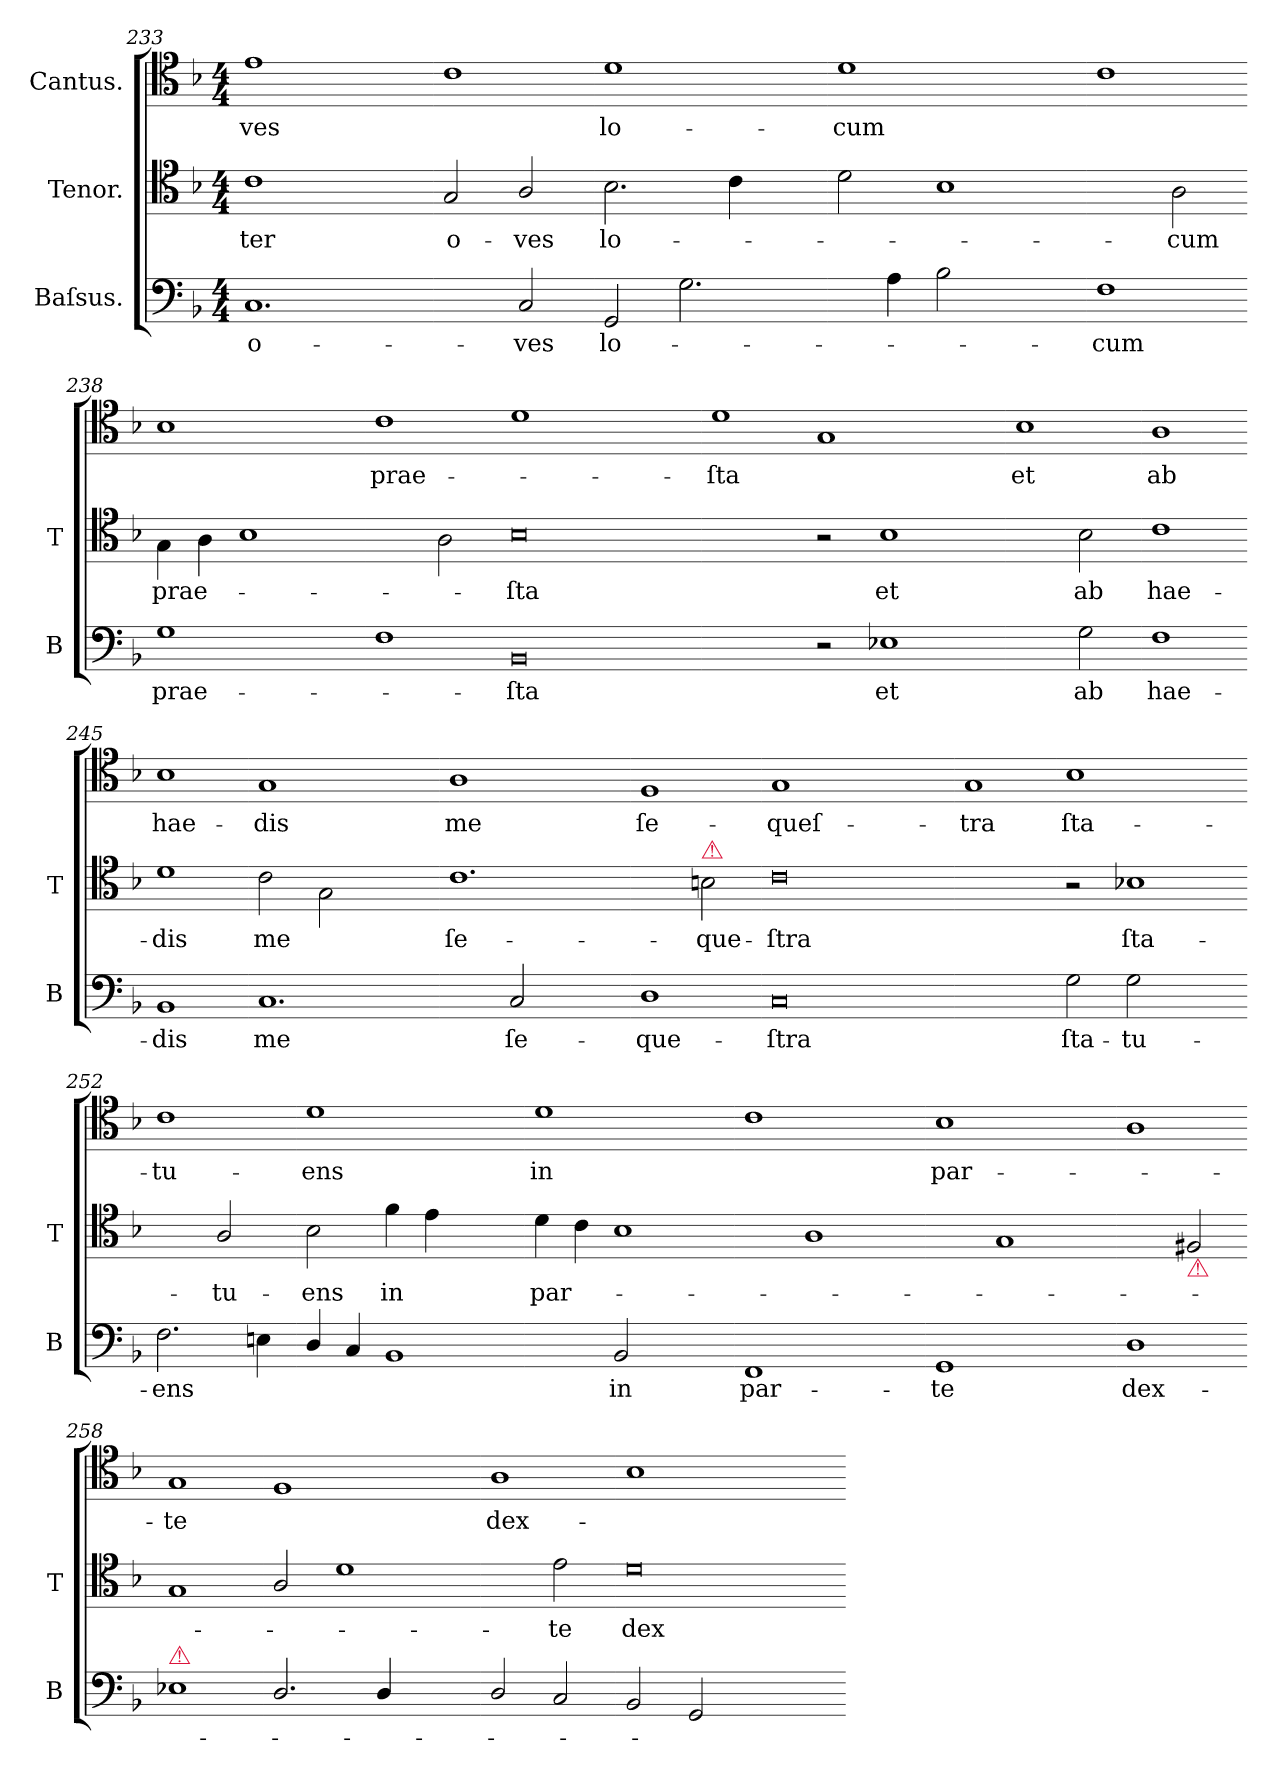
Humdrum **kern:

**kern	**text	**kern	**text	**kern	**text
*part3	*part3	*part2	*part2	*part1	*part1
*staff3	*staff3	*staff2	*staff2	*staff1	*staff1
*I"Baſsus.	*	*I"Tenor.	*	*I"Cantus.	*
*I'B	*	*I'T	*	*	*
*clefF4	*	*clefC4	*	*clefC4	*
*k[b-]	*	*k[b-]	*	*k[b-]	*
*M4/4	*	*M4/4	*	*M4/4	*
=233	=233	=233	=233	=233	=233
1.C	o-	1c	-ter	1e	-ves
.	.	2ryy	.	2ryy	.
=234-	=234-	=234-	=234-	=234-	=234-
2ryy	.	2G/	o-	1c	.
2C/	ves	2A/	-ves	.	.
=235-	=235-	=235-	=235-	=235-	=235-
2GG/	lo-	2.B-\	lo-	1d	lo-
2.G\	.	.	.	.	.
.	.	4c\	.	.	.
.	.	4ryy	.	4ryy	.
=236-	=236-	=236-	=236-	=236-	=236-
4ryy	.	2d\	.	1d	-cum
4A\	.	.	.	.	.
2B-\	.	1B-\	.	.	.
2ryy	.	.	.	2ryy	.
=237-	=237-	=237-	=237-	=237-	=237-
1F	-cum	2ryy	.	1c	.
.	.	2A\	-cum	.	.
=238-	=238-	=238-	=238-	=238-	=238-
1G	prae-	4G\	prae-	1B-	.
.	.	4A\	.	.	.
.	.	1B-\	.	.	.
2ryy	.	.	.	2ryy	.
=239-	=239-	=239-	=239-	=239-	=239-
1F	.	2ryy	.	1c	prae-
.	.	2A\	.	.	.
=240-	=240-	=240-	=240-	=240-	=240-
0BB-	-ſta	0B-	-ſta	1d	.
.	.	.	.	1ryy	.
=241-	=241-	=241-	=241-	=241-	=241-
1ryy	.	1ryy	.	1d	-ſta
=242-	=242-	=242-	=242-	=242-	=242-
2r	.	2r	.	1G	.
1E-X\	et	1B-\	et	.	.
.	.	.	.	2ryy	.
=243-	=243-	=243-	=243-	=243-	=243-
2ryy	.	2ryy	.	1B-	et
2G\	ab	2B-\	ab	.	.
=244-	=244-	=244-	=244-	=244-	=244-
1F	hae-	1c	hae-	1A	ab
=245-	=245-	=245-	=245-	=245-	=245-
1BB-	-dis	1d	-dis	1B-	hae-
=246-	=246-	=246-	=246-	=246-	=246-
1.C	me	2c\	me	1G	-dis
.	.	2G\	.	.	.
.	.	2ryy	.	2ryy	.
=247-	=247-	=247-	=247-	=247-	=247-
2ryy	.	1.c	-ſe-	1A	me
2C/	-ſe-	.	.	.	.
2ryy	.	.	.	2ryy	.
=248-	=248-	=248-	=248-	=248-	=248-
1D	-que-	2ryy	.	1F	-ſe-
!	!	!LO:TX:a:color=crimson:t=⚠	!	!	!
.	.	2Bn\	-que-	.	.
=249-	=249-	=249-	=249-	=249-	=249-
0C	-ſtra	0c	-ſtra	1G	-queſ-
.	.	.	.	1ryy	.
=250-	=250-	=250-	=250-	=250-	=250-
1ryy	.	1ryy	.	1G	-tra
=251-	=251-	=251-	=251-	=251-	=251-
2G\	-ſta-	2r	.	1B-	-ſta-
2G\	-tu-	1B-X\	-ſta-	.	.
2ryy	.	.	.	2ryy	.
=252-	=252-	=252-	=252-	=252-	=252-
2.F\	-ens	2ryy	.	1c	-tu-
.	.	2A/	-tu-	.	.
4En\	.	.	.	.	.
=253-	=253-	=253-	=253-	=253-	=253-
4D/	.	2B-\	-ens	1d	-ens
4C/	.	.	.	.	.
1BB-/	.	4f\	in	.	.
.	.	4e\	.	.	.
.	.	2ryy	.	2ryy	.
=254-	=254-	=254-	=254-	=254-	=254-
2ryy	.	4d\	par-	1d	in
.	.	4c\	.	.	.
2BB-/	in	1B-\	.	.	.
2ryy	.	.	.	2ryy	.
=255-	=255-	=255-	=255-	=255-	=255-
1FF	par-	2ryy	.	1c	.
.	.	1A\	.	.	.
2ryy	.	.	.	2ryy	.
=256-	=256-	=256-	=256-	=256-	=256-
1GG	-te	2ryy	.	1B-	par-
.	.	1G/	.	.	.
2ryy	.	.	.	2ryy	.
=257-	=257-	=257-	=257-	=257-	=257-
1D	dex-	2ryy	.	1A	.
!	!	!LO:TX:b:color=crimson:t=⚠	!	!	!
.	.	2F#X/	.	.	.
=258-	=258-	=258-	=258-	=258-	=258-
!LO:TX:a:color=crimson:t=⚠	!	!	!	!	!
1E-X	.	1G	.	1G	-te
=259-	=259-	=259-	=259-	=259-	=259-
2.D/	.	2A/	.	1F	.
.	.	1d\	.	.	.
4D/	.	.	.	.	.
2ryy	.	.	.	2ryy	.
=260-	=260-	=260-	=260-	=260-	=260-
2D/	.	2ryy	.	1A	dex-
2C/	.	2e\	-te	.	.
=261-	=261-	=261-	=261-	=261-	=261-
2BB-/	.	0d	dex-	1B-	.
2GG/	.	.	.	.	.
1ryy	.	.	.	1ryy	.
=-	=-	=-	=-	=-	=-
*-	*-	*-	*-	*-	*-
